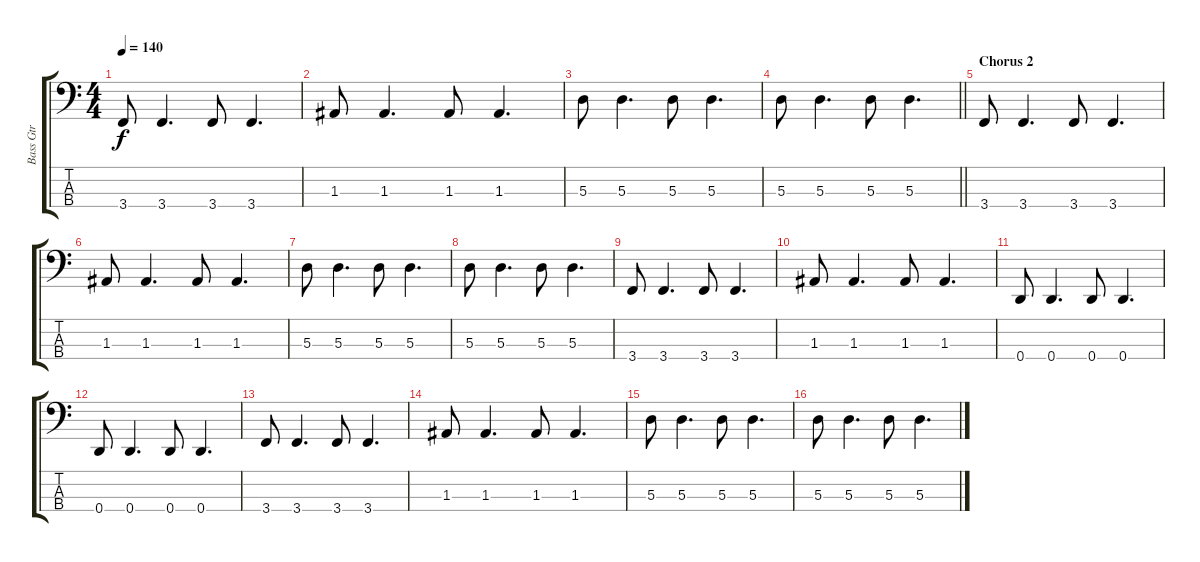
\track ("Bass Gtr" "Bass Gtr") {instrument electricbassfinger}
\staff {score tabs}
\tuning (G2 D2 A1 D1) {hide}
\ts (4 4)
\tempo 140
\clef f4
\ks c
3.4.8{dy f} 3.4.4{d} 3.4.8 3.4.4{d} |
1.3.8 1.3.4{d} 1.3.8 1.3.4{d} |
5.3.8 5.3.4{d} 5.3.8 5.3.4{d} |
\barLineRight lightlight
5.3.8 5.3.4{d} 5.3.8 5.3.4{d} |
\section ("" "Chorus 2")
3.4.8 3.4.4{d} 3.4.8 3.4.4{d} |
1.3.8 1.3.4{d} 1.3.8 1.3.4{d} |
5.3.8 5.3.4{d} 5.3.8 5.3.4{d} |
5.3.8 5.3.4{d} 5.3.8 5.3.4{d} |
3.4.8 3.4.4{d} 3.4.8 3.4.4{d} |
1.3.8 1.3.4{d} 1.3.8 1.3.4{d} |
0.4.8 0.4.4{d} 0.4.8 0.4.4{d} |
0.4.8 0.4.4{d} 0.4.8 0.4.4{d} |
3.4.8 3.4.4{d} 3.4.8 3.4.4{d} |
1.3.8 1.3.4{d} 1.3.8 1.3.4{d} |
5.3.8 5.3.4{d} 5.3.8 5.3.4{d} |
5.3.8 5.3.4{d} 5.3.8 5.3.4{d}
